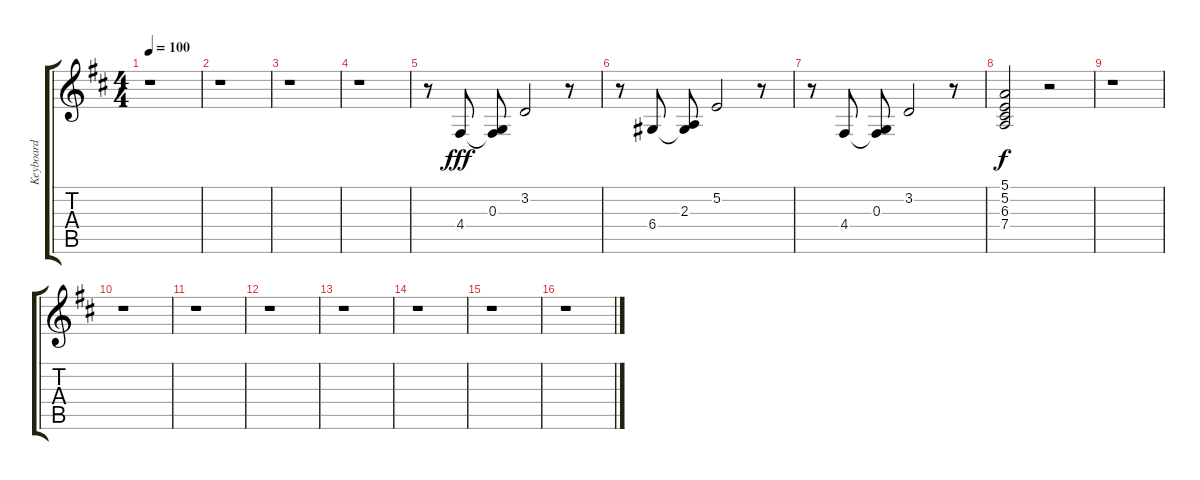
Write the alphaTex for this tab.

\track ("Keyboard" "Keyboard") {instrument pad1newage}
\staff {score tabs}
\tuning (E4 B3 G3 D3 A2 E2) {hide}
\ts (4 4)
\tempo 100
\clef g2
\ks d
r.1{dy fff} |
r.1 |
r.1 |
r.1 |
r.8 4.4.8 (0.3 4.4{t}).8 3.2.2 r.8 |
r.8 6.4.8 (2.3 6.4{t}).8 5.2.2 r.8 |
r.8 4.4.8 (0.3 4.4{t}).8 3.2.2 r.8 |
(5.1 5.2 6.3 7.4).2{dy f} r.2 |
r.1 |
r.1 |
r.1 |
r.1 |
r.1 |
r.1 |
r.1 |
r.1
